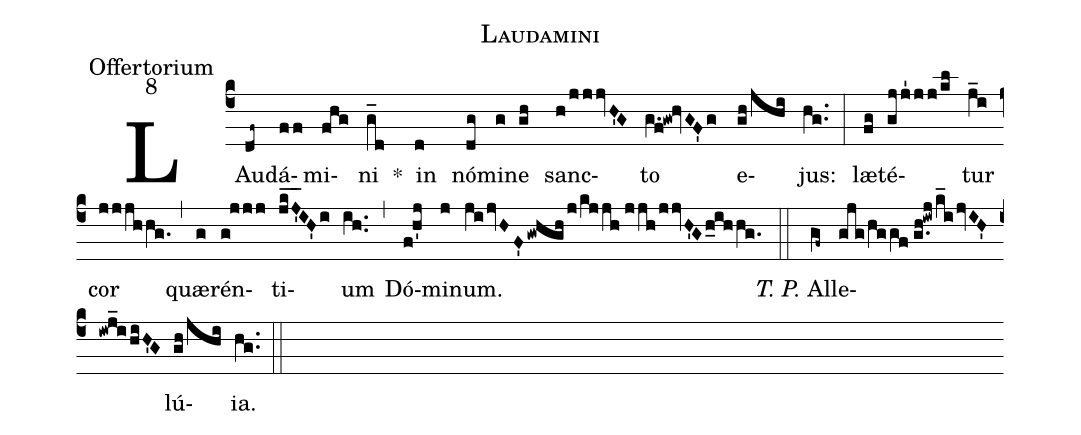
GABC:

name: Laudamini;
office-part: Offertorium;
mode: 8;
%%
(c4) LAu(df~)dá(ff)mi(fhg)ni(g_d) *() in(d) nó(dg)mi(g)ne(gh) sanc(h/jjjvH'G)to(g.f!gw!hvGF'g) e(gh/jhi)jus:(hg..) (:)
læ(fg)té(gjj'1jj/kl)tur(j_i) cor(jjjhhg.) (,) quæ(g)rén(g!jjj)ti(jk_J'_IH'i)um(ih..) (,) Dó(f!h'j)mi(j)num.(jijvHF'gwhgh/j/kjjh//jjh/jjvH'Gh_ihhg.) (::)
<i>T. P.</i> Al(gf~)le(gjg/hggf//g.h!iwj/k_ijvIH'iwj_i/hiH'G)lú(gh/jhi)ia.(hg..) (::)
